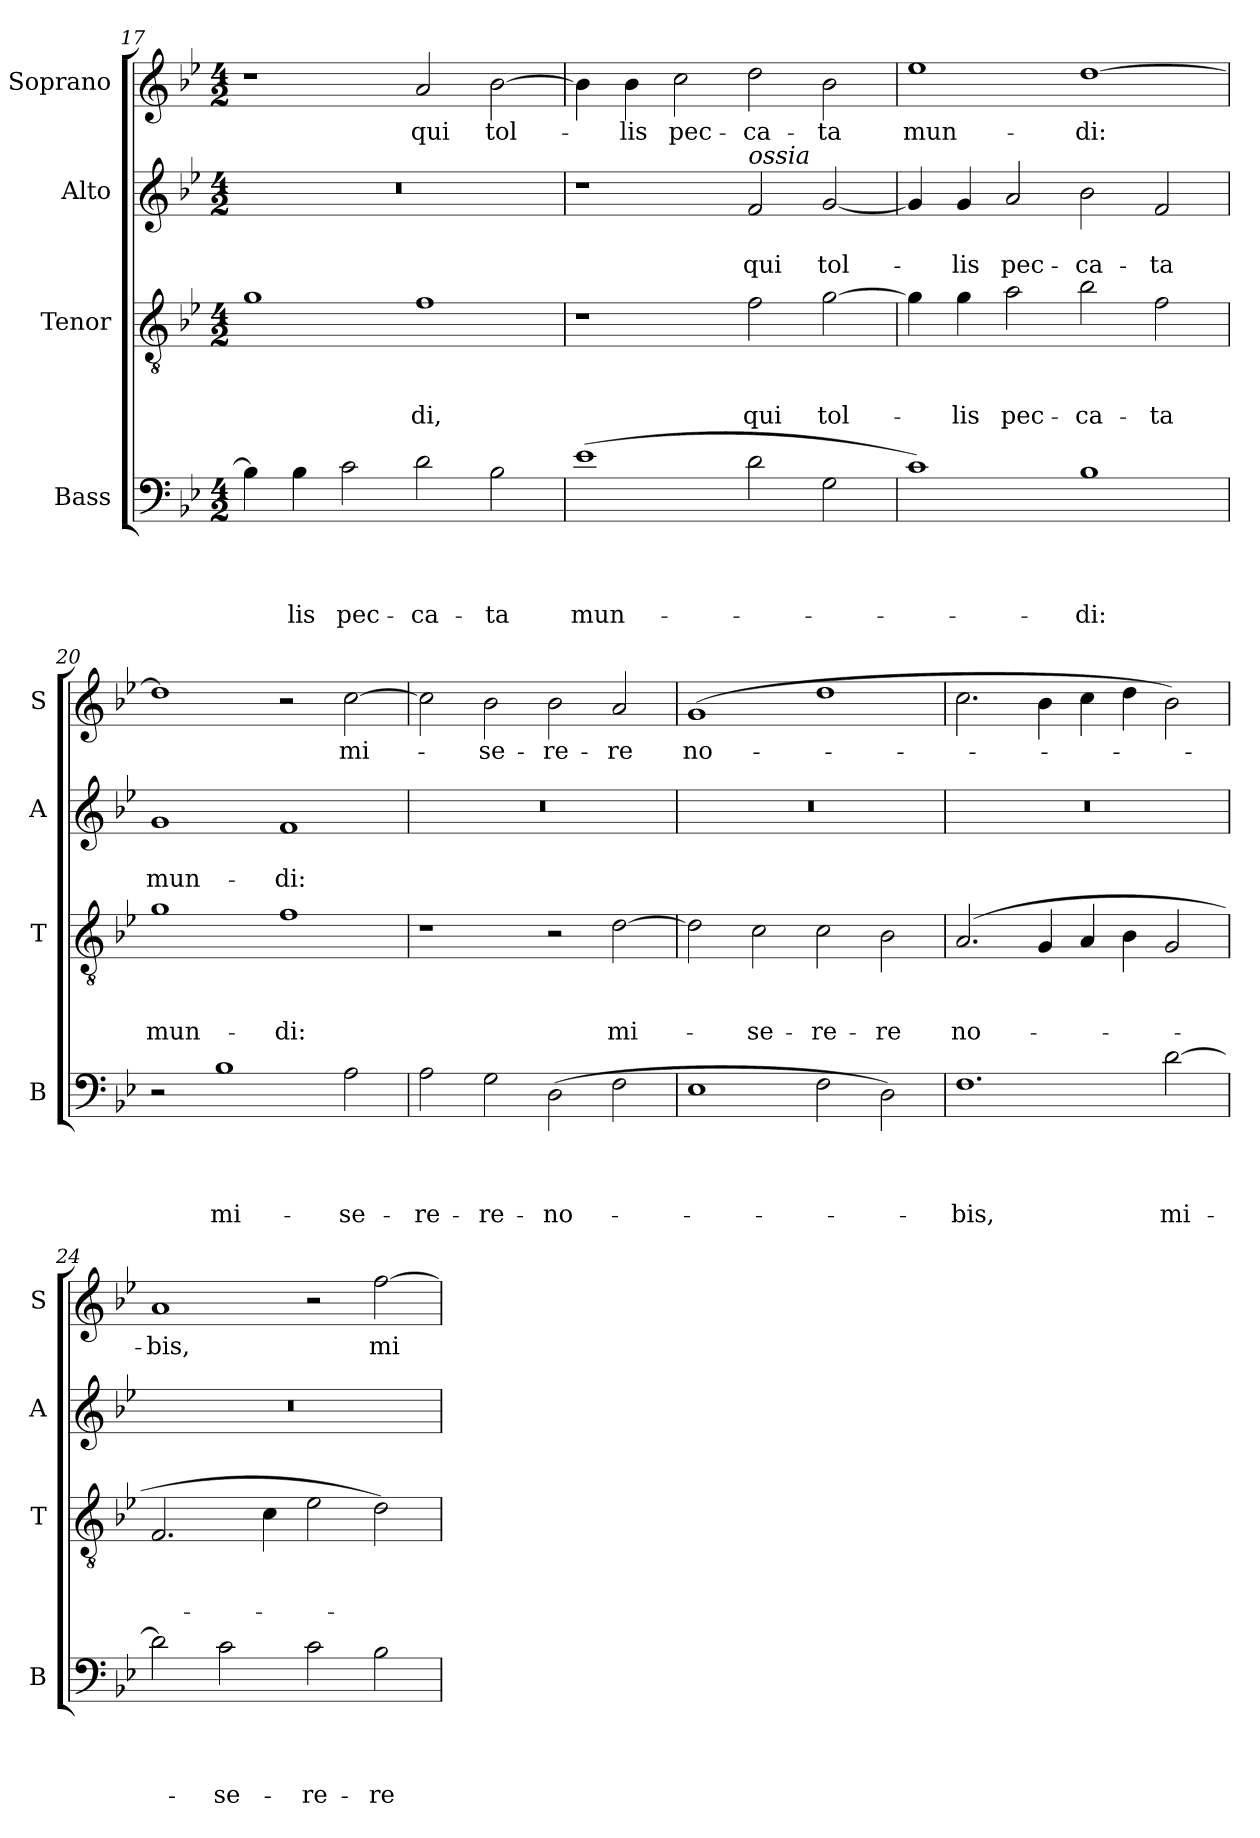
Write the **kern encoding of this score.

**kern	**text	**text	**text	**text	**kern	**text	**text	**text	**kern	**text	**text	**kern	**text
*part4	*part4	*part4	*part4	*part4	*part3	*part3	*part3	*part3	*part2	*part2	*part2	*part1	*part1
*staff4	*staff4	*staff4	*staff4	*staff4	*staff3	*staff3	*staff3	*staff3	*staff2	*staff2	*staff2	*staff1	*staff1
*I"Bass	*	*	*	*	*I"Tenor	*	*	*	*I"Alto	*	*	*I"Soprano	*
*I'B	*	*	*	*	*I'T	*	*	*	*I'A	*	*	*I'S	*
*clefF4	*	*	*	*	*clefGv2	*	*	*	*clefG2	*	*	*clefG2	*
*k[b-e-]	*	*	*	*	*k[b-e-]	*	*	*	*k[b-e-]	*	*	*k[b-e-]	*
*B-:	*	*	*	*	*B-:	*	*	*	*B-:	*	*	*B-:	*
*M4/2	*	*	*	*	*M4/2	*	*	*	*M4/2	*	*	*M4/2	*
=17	=17	=17	=17	=17	=17	=17	=17	=17	=17	=17	=17	=17	=17
4B-\]	.	.	.	.	1g	.	.	.	0r	.	.	1r	.
!	!	!	!	!LO:LY:b	!	!	!	!	!	!	!	!	!
4B-\	.	.	.	-lis	.	.	.	.	.	.	.	.	.
!	!	!	!	!LO:LY:b	!	!	!	!	!	!	!	!	!
2c\	.	.	.	pec-	.	.	.	.	.	.	.	.	.
!	!	!	!	!LO:LY:b	!	!	!	!LO:LY:b	!	!	!	!	!LO:LY:b
2d\	.	.	.	-ca-	1f	.	.	-di,	.	.	.	2a/	qui
!	!	!	!	!LO:LY:b	!	!	!	!	!	!	!	!	!LO:LY:b
2B-\	.	.	.	-ta	.	.	.	.	.	.	.	[2b-\	tol-
=18	=18	=18	=18	=18	=18	=18	=18	=18	=18	=18	=18	=18	=18
!	!	!	!	!LO:LY:b	!	!	!	!	!	!	!	!	!
(>1e-	.	.	.	mun-	1r	.	.	.	1r	.	.	4b-\]	.
!	!	!	!	!	!	!	!	!	!	!	!	!	!LO:LY:b
.	.	.	.	.	.	.	.	.	.	.	.	4b-\	-lis
!	!	!	!	!	!	!	!	!	!	!	!	!	!LO:LY:b
.	.	.	.	.	.	.	.	.	.	.	.	2cc\	pec-
!	!	!	!	!	!	!	!	!	!LO:TX:a:i:t=ossia	!	!	!	!
!	!	!	!	!	!	!	!	!LO:LY:b	!	!	!LO:LY:b	!	!LO:LY:b
2d\	.	.	.	.	2f\	.	.	qui	2f!/	.	qui	2dd\	-ca-
!	!	!	!	!	!	!	!	!LO:LY:b	!	!	!LO:LY:b	!	!LO:LY:b
2G\	.	.	.	.	[2g\	.	.	tol-	[2g!/	.	tol-	2b-\	-ta
=19	=19	=19	=19	=19	=19	=19	=19	=19	=19	=19	=19	=19	=19
!	!	!	!	!	!	!	!	!	!	!	!	!	!LO:LY:b
1c)	.	.	.	.	4g\]	.	.	.	4g!/]	.	.	1ee-	mun-
!	!	!	!	!	!	!	!	!LO:LY:b	!	!	!LO:LY:b	!	!
.	.	.	.	.	4g\	.	.	-lis	4g!/	.	-lis	.	.
!	!	!	!	!	!	!	!	!LO:LY:b	!	!	!LO:LY:b	!	!
.	.	.	.	.	2a\	.	.	pec-	2a!/	.	pec-	.	.
!	!	!	!	!LO:LY:b	!	!	!	!LO:LY:b	!	!	!LO:LY:b	!	!LO:LY:b
1B-	.	.	.	-di:	2b-\	.	.	-ca-	2b-!\	.	-ca-	[1dd	-di:
!	!	!	!	!	!	!	!	!LO:LY:b	!	!	!LO:LY:b	!	!
.	.	.	.	.	2f\	.	.	-ta	2f!/	.	-ta	.	.
=20	=20	=20	=20	=20	=20	=20	=20	=20	=20	=20	=20	=20	=20
!	!	!	!	!	!	!	!	!LO:LY:b	!	!	!LO:LY:b	!	!
2r	.	.	.	.	1g	.	.	mun-	1g!	.	mun-	1dd]	.
!	!	!	!	!LO:LY:b	!	!	!	!	!	!	!	!	!
1B-	.	.	.	mi-	.	.	.	.	.	.	.	.	.
!	!	!	!	!	!	!	!	!LO:LY:b	!	!	!LO:LY:b	!	!
.	.	.	.	.	1f	.	.	-di:	1f!	.	-di:	2r	.
!	!	!	!	!LO:LY:b	!	!	!	!	!	!	!	!	!LO:LY:b
2A\	.	.	.	-se-	.	.	.	.	.	.	.	[2cc\	mi-
=21	=21	=21	=21	=21	=21	=21	=21	=21	=21	=21	=21	=21	=21
!	!	!	!	!LO:LY:b	!	!	!	!	!	!	!	!	!
2A\	.	.	.	-re-	1r	.	.	.	0r	.	.	2cc\]	.
!	!	!	!	!LO:LY:b	!	!	!	!	!	!	!	!	!LO:LY:b
2G\	.	.	.	-re-	.	.	.	.	.	.	.	2b-\	-se-
!	!	!	!	!LO:LY:b	!	!	!	!	!	!	!	!	!LO:LY:b
(>2D\	.	.	.	-no-	2r	.	.	.	.	.	.	2b-\	-re-
!	!	!	!	!	!	!	!	!LO:LY:b	!	!	!	!	!LO:LY:b
2F\	.	.	.	.	[2d\	.	.	mi-	.	.	.	2a/	-re
!!LO:PB:g=z
=22	=22	=22	=22	=22	=22	=22	=22	=22	=22	=22	=22	=22	=22
!	!	!	!	!	!	!	!	!	!	!	!	!	!LO:LY:b
1E-	.	.	.	.	2d\]	.	.	.	0r	.	.	(>1g	no-
!	!	!	!	!	!	!	!	!LO:LY:b	!	!	!	!	!
.	.	.	.	.	2c\	.	.	-se-	.	.	.	.	.
!	!	!	!	!	!	!	!	!LO:LY:b	!	!	!	!	!
2F\	.	.	.	.	2c\	.	.	-re-	.	.	.	1dd	.
!	!	!	!	!	!	!	!	!LO:LY:b	!	!	!	!	!
2D\)	.	.	.	.	2B-\	.	.	-re	.	.	.	.	.
=23	=23	=23	=23	=23	=23	=23	=23	=23	=23	=23	=23	=23	=23
!	!	!	!	!LO:LY:b	!	!	!	!LO:LY:b	!	!	!	!	!
1.F	.	.	.	-bis,	(>2.A/	.	.	no-	0r	.	.	2.cc\	.
.	.	.	.	.	4G/	.	.	.	.	.	.	4b-\	.
.	.	.	.	.	4A/	.	.	.	.	.	.	4cc\	.
.	.	.	.	.	4B-\	.	.	.	.	.	.	4dd\	.
!	!	!	!	!LO:LY:b	!	!	!	!	!	!	!	!	!
[2d\	.	.	.	mi-	2G/	.	.	.	.	.	.	2b-\)	.
=24	=24	=24	=24	=24	=24	=24	=24	=24	=24	=24	=24	=24	=24
!	!	!	!	!	!	!	!	!	!	!	!	!	!LO:LY:b
2d\]	.	.	.	.	2.F/	.	.	.	0r	.	.	1a	-bis,
!	!	!	!	!LO:LY:b	!	!	!	!	!	!	!	!	!
2c\	.	.	.	-se-	.	.	.	.	.	.	.	.	.
.	.	.	.	.	4c\	.	.	.	.	.	.	.	.
!	!	!	!	!LO:LY:b	!	!	!	!	!	!	!	!	!
2c\	.	.	.	-re-	2e-\	.	.	.	.	.	.	2r	.
!	!	!	!	!LO:LY:b	!	!	!	!	!	!	!	!	!LO:LY:b
2B-\	.	.	.	-re	2d\)	.	.	.	.	.	.	[2ff\	mi-
=	=	=	=	=	=	=	=	=	=	=	=	=	=
*-	*-	*-	*-	*-	*-	*-	*-	*-	*-	*-	*-	*-	*-
